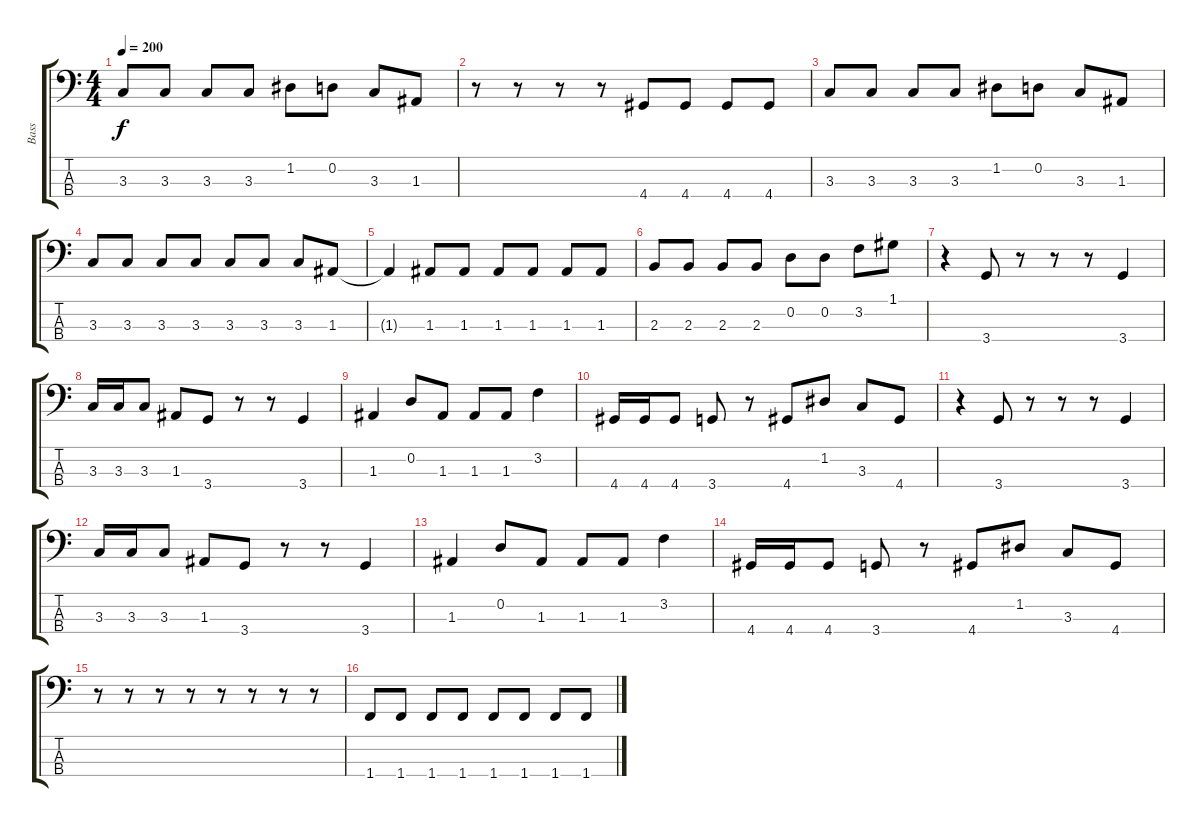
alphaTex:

\track ("Bass" "Bass") {instrument electricbasspick}
\staff {score tabs}
\tuning (G2 D2 A1 E1) {hide}
\ts (4 4)
\tempo 200
\clef f4
\ks c
3.3.8{dy f} 3.3.8 3.3.8 3.3.8 1.2.8 0.2.8 3.3.8 1.3.8 |
r.8 r.8 r.8 r.8 4.4.8 4.4.8 4.4.8 4.4.8 |
3.3.8 3.3.8 3.3.8 3.3.8 1.2.8 0.2.8 3.3.8 1.3.8 |
3.3.8 3.3.8 3.3.8 3.3.8 3.3.8 3.3.8 3.3.8 1.3.8 |
1.3{t}.4 1.3.8 1.3.8 1.3.8 1.3.8 1.3.8 1.3.8 |
2.3.8 2.3.8 2.3.8 2.3.8 0.2.8 0.2.8 3.2.8 1.1.8 |
r.4 3.4.8 r.8 r.8 r.8 3.4.4 |
3.3.16 3.3.16 3.3.8 1.3.8 3.4.8 r.8 r.8 3.4.4 |
1.3.4 0.2.8 1.3.8 1.3.8 1.3.8 3.2.4 |
4.4.16 4.4.16 4.4.8 3.4.8 r.8 4.4.8 1.2.8 3.3.8 4.4.8 |
r.4 3.4.8 r.8 r.8 r.8 3.4.4 |
3.3.16 3.3.16 3.3.8 1.3.8 3.4.8 r.8 r.8 3.4.4 |
1.3.4 0.2.8 1.3.8 1.3.8 1.3.8 3.2.4 |
4.4.16 4.4.16 4.4.8 3.4.8 r.8 4.4.8 1.2.8 3.3.8 4.4.8 |
r.8 r.8 r.8 r.8 r.8 r.8 r.8 r.8 |
1.4.8 1.4.8 1.4.8 1.4.8 1.4.8 1.4.8 1.4.8 1.4.8
